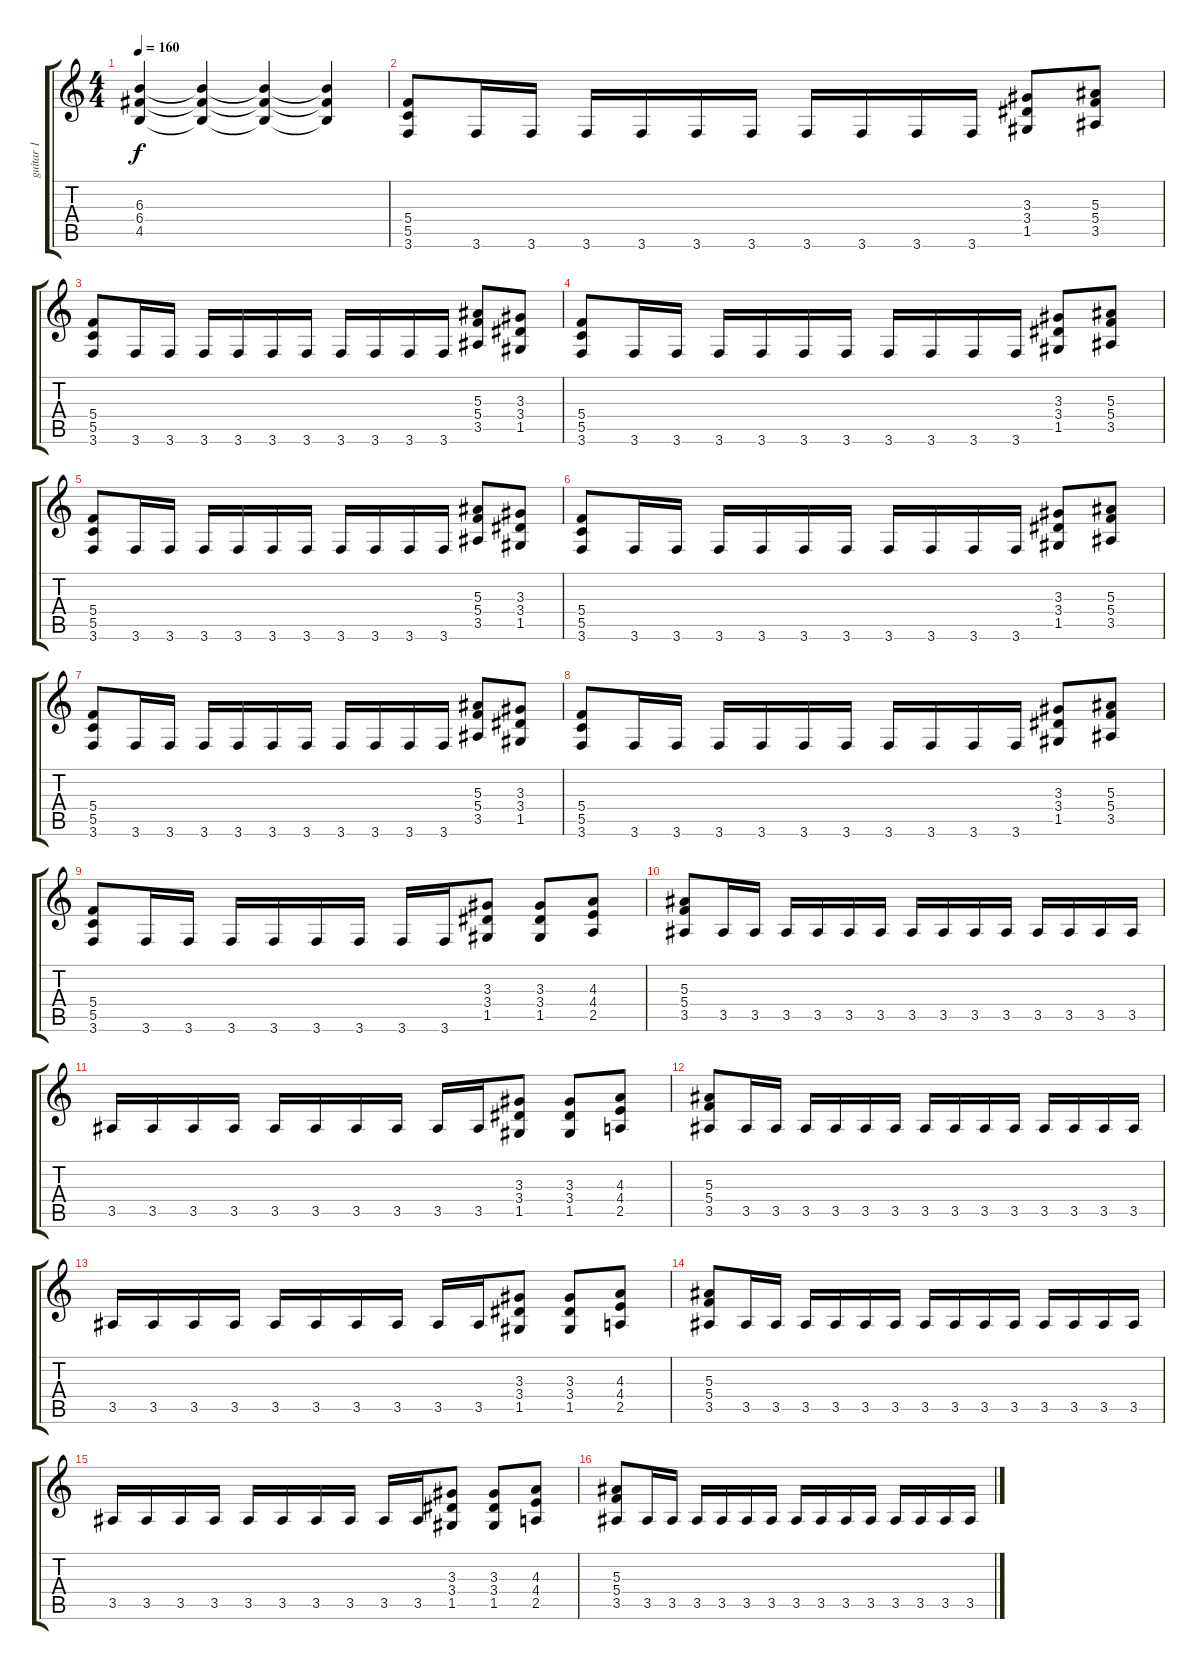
\track ("guitar 1" "guitar 1") {instrument distortionguitar}
\staff {score tabs}
\tuning (D4 A3 F3 C3 G2 D2) {hide}
\ts (4 4)
\tempo 160
\clef g2
\ks c
(6.3 6.4 4.5).4{dy f} (6.3{t} 6.4{t} 4.5{t}).4 (6.3{t} 6.4{t} 4.5{t}).4 (6.3{t} 6.4{t} 4.5{t}).4 |
(5.4 5.5 3.6).8 3.6.16 3.6.16 3.6.16 3.6.16 3.6.16 3.6.16 3.6.16 3.6.16 3.6.16 3.6.16 (3.3 3.4 1.5).8 (5.3 5.4 3.5).8 |
(5.4 5.5 3.6).8 3.6.16 3.6.16 3.6.16 3.6.16 3.6.16 3.6.16 3.6.16 3.6.16 3.6.16 3.6.16 (5.3 5.4 3.5).8 (3.3 3.4 1.5).8 |
(5.4 5.5 3.6).8 3.6.16 3.6.16 3.6.16 3.6.16 3.6.16 3.6.16 3.6.16 3.6.16 3.6.16 3.6.16 (3.3 3.4 1.5).8 (5.3 5.4 3.5).8 |
(5.4 5.5 3.6).8 3.6.16 3.6.16 3.6.16 3.6.16 3.6.16 3.6.16 3.6.16 3.6.16 3.6.16 3.6.16 (5.3 5.4 3.5).8 (3.3 3.4 1.5).8 |
(5.4 5.5 3.6).8 3.6.16 3.6.16 3.6.16 3.6.16 3.6.16 3.6.16 3.6.16 3.6.16 3.6.16 3.6.16 (3.3 3.4 1.5).8 (5.3 5.4 3.5).8 |
(5.4 5.5 3.6).8 3.6.16 3.6.16 3.6.16 3.6.16 3.6.16 3.6.16 3.6.16 3.6.16 3.6.16 3.6.16 (5.3 5.4 3.5).8 (3.3 3.4 1.5).8 |
(5.4 5.5 3.6).8 3.6.16 3.6.16 3.6.16 3.6.16 3.6.16 3.6.16 3.6.16 3.6.16 3.6.16 3.6.16 (3.3 3.4 1.5).8 (5.3 5.4 3.5).8 |
(5.4 5.5 3.6).8 3.6.16 3.6.16 3.6.16 3.6.16 3.6.16 3.6.16 3.6.16 3.6.16 (3.3 3.4 1.5).8 (3.3 3.4 1.5).8 (4.3 4.4 2.5).8 |
(5.3 5.4 3.5).8 3.5.16 3.5.16 3.5.16 3.5.16 3.5.16 3.5.16 3.5.16 3.5.16 3.5.16 3.5.16 3.5.16 3.5.16 3.5.16 3.5.16 |
3.5.16 3.5.16 3.5.16 3.5.16 3.5.16 3.5.16 3.5.16 3.5.16 3.5.16 3.5.16 (3.3 3.4 1.5).8 (3.3 3.4 1.5).8 (4.3 4.4 2.5).8 |
(5.3 5.4 3.5).8 3.5.16 3.5.16 3.5.16 3.5.16 3.5.16 3.5.16 3.5.16 3.5.16 3.5.16 3.5.16 3.5.16 3.5.16 3.5.16 3.5.16 |
3.5.16 3.5.16 3.5.16 3.5.16 3.5.16 3.5.16 3.5.16 3.5.16 3.5.16 3.5.16 (3.3 3.4 1.5).8 (3.3 3.4 1.5).8 (4.3 4.4 2.5).8 |
(5.3 5.4 3.5).8 3.5.16 3.5.16 3.5.16 3.5.16 3.5.16 3.5.16 3.5.16 3.5.16 3.5.16 3.5.16 3.5.16 3.5.16 3.5.16 3.5.16 |
3.5.16 3.5.16 3.5.16 3.5.16 3.5.16 3.5.16 3.5.16 3.5.16 3.5.16 3.5.16 (3.3 3.4 1.5).8 (3.3 3.4 1.5).8 (4.3 4.4 2.5).8 |
(5.3 5.4 3.5).8 3.5.16 3.5.16 3.5.16 3.5.16 3.5.16 3.5.16 3.5.16 3.5.16 3.5.16 3.5.16 3.5.16 3.5.16 3.5.16 3.5.16
